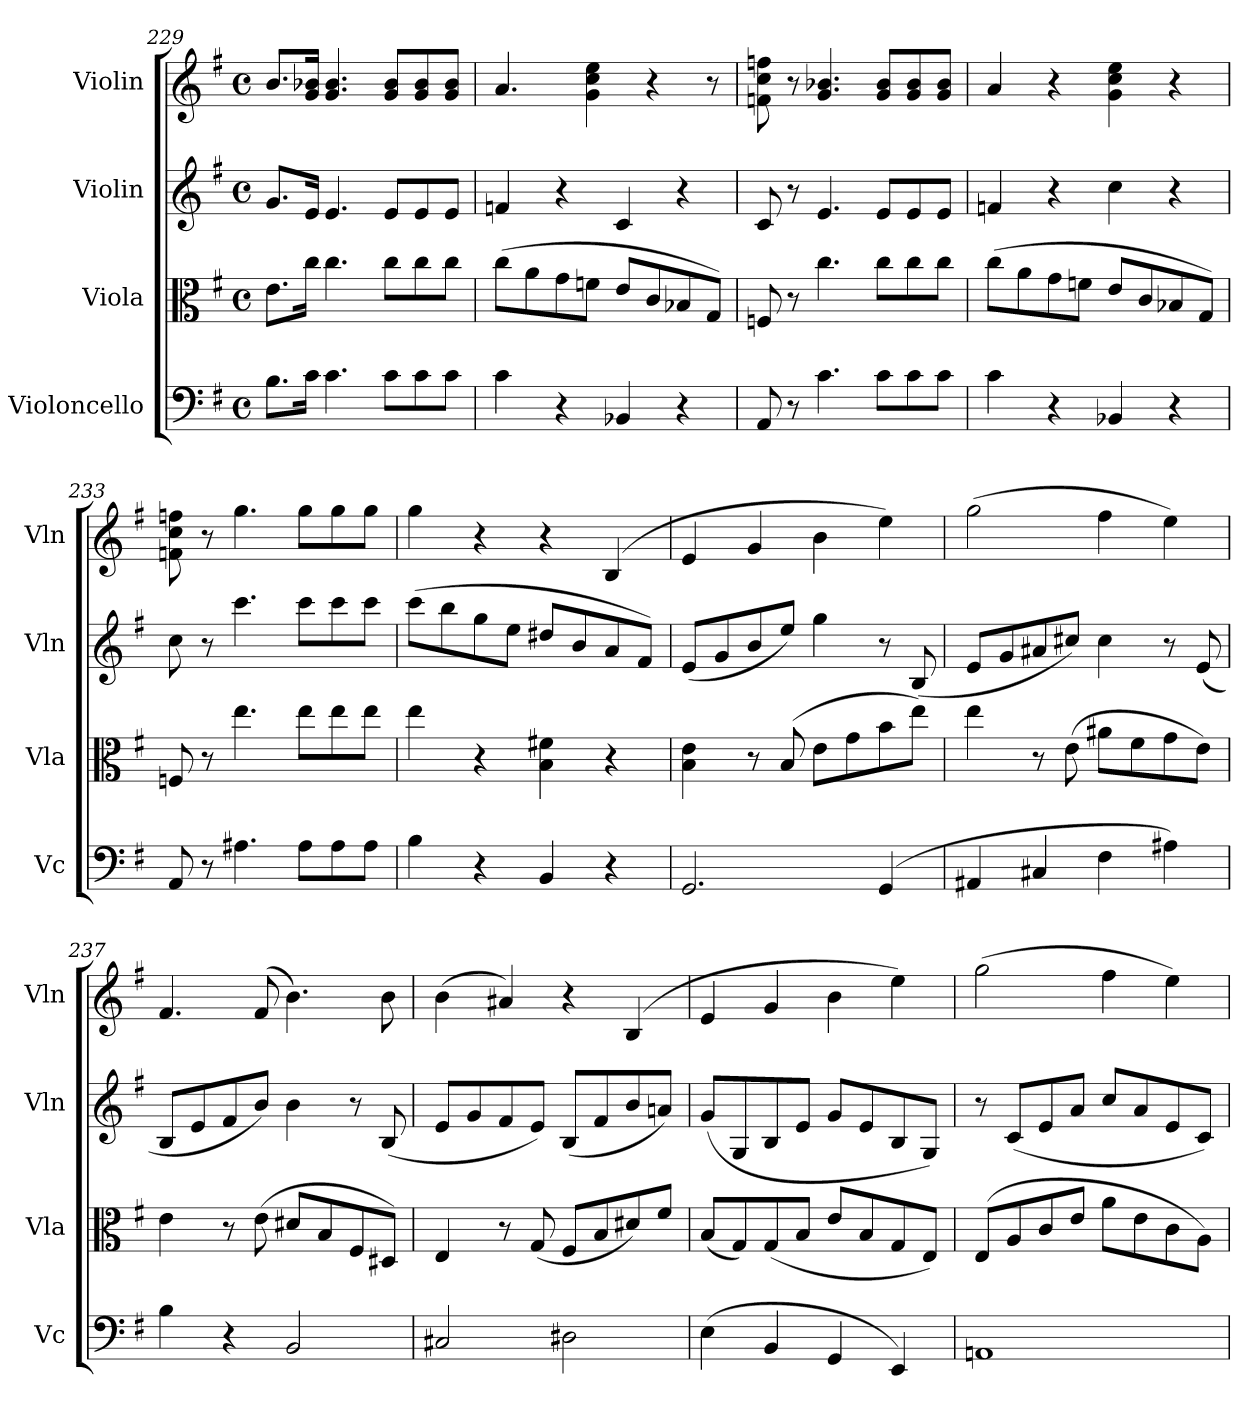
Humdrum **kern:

**kern	**kern	**kern	**kern
*part4	*part3	*part2	*part1
*staff4	*staff3	*staff2	*staff1
*I"Violoncello	*I"Viola	*I"Violin	*I"Violin
*I'Vc	*I'Vla	*I'Vln	*I'Vln
*clefF4	*clefC3	*clefG2	*clefG2
*k[f#]	*k[f#]	*k[f#]	*k[f#]
*M4/4	*M4/4	*M4/4	*M4/4
*met(c)	*met(c)	*met(c)	*met(c)
=229	=229	=229	=229
8.B\L	8.e\L	8.g/L	8.b/L
16c\Jk	16cc\Jk	16e/Jk	16g/ 16b-X/Jk
4.c\	4.cc\	4.e/	4.g/ 4.b-/
8c\L	8cc\L	8e/L	8g/ 8b-/L
8c\	8cc\	8e/	8g/ 8b-/
8c\J	8cc\J	8e/J	8g/ 8b-/J
!!LO:LB:g=z
=230	=230	=230	=230
4c\	(8cc\L	4fn/	4.a/
.	8a\	.	.
4r	8g\	4r	.
.	8fn\J	.	4g\ 4cc\ 4ee\
4BB-X/	8e/L	4c/	.
.	8c/	.	4r
4r	8B-X/	4r	.
.	8G/J)	.	8r
=231	=231	=231	=231
8AA/	8Fn/	8c/	8fn\ 8cc\ 8ffn\
8r	8r	8r	8r
4.c\	4.cc\	4.e/	4.g/ 4.b-X/
8c\L	8cc\L	8e/L	8g/ 8b-/L
8c\	8cc\	8e/	8g/ 8b-/
8c\J	8cc\J	8e/J	8g/ 8b-/J
=232	=232	=232	=232
4c\	(8cc\L	4fn/	4a/
.	8a\	.	.
4r	8g\	4r	4r
.	8fn\J	.	.
4BB-X/	8e/L	4cc\	4g\ 4cc\ 4ee\
.	8c/	.	.
4r	8B-X/	4r	4r
.	8G/J)	.	.
=233	=233	=233	=233
8AA/	8Fn/	8cc\	8fn\ 8cc\ 8ffn\
8r	8r	8r	8r
4.A#X\	4.ee\	4.ccc\	4.gg\
8A#\L	8ee\L	8ccc\L	8gg\L
8A#\	8ee\	8ccc\	8gg\
8A#\J	8ee\J	8ccc\J	8gg\J
=234	=234	=234	=234
4B\	4ee\	(>8ccc\L	4gg\
.	.	8bb\	.
4r	4r	8gg\	4r
.	.	8ee\J	.
4BB/	4B\ 4f#X\	8dd#X/L	4r
.	.	8b/	.
4r	4r	8a/	(>4B/
.	.	8f#/J)	.
=235	=235	=235	=235
2.GG/	4B\ 4e\	(8e/L	4e/
.	.	8g/	.
.	8r	8b/	4g/
.	(8B/	8ee/J)	.
.	8e\L	4gg\	4b\
.	8g\	.	.
(>4GG/	8b\	8r	4ee\)
.	8ee\J)	(8B/	.
=236	=236	=236	=236
4AA#X/	4ee\	8e/L	(2gg\
.	.	8g/	.
4C#X/	8r	8a#X/	.
.	(8e\	8cc#X/J)	.
4F#\	8a#X\L	4cc#\	4ff#\
.	8f#\	.	.
4A#X\)	8g\	8r	4ee\)
.	8e\J)	(8e/	.
=237	=237	=237	=237
4B\	4e\	8B/L	4.f#/
.	.	8e/	.
4r	8r	8f#/	.
.	(8e\	8b/J)	(8f#/
2BB/	8d#X/L	4b\	4.b\)
.	8B/	.	.
.	8F#/	8r	.
.	8D#X/J)	(8B/	8b\
!!LO:LB:g=z
=238	=238	=238	=238
2C#X/	4E/	8e/L	(4b\
.	.	8g/	.
.	8r	8f#/	4a#X/)
.	(8G/	8e/J)	.
2D#X\	8F#/L	(8B/L	4r
.	8B/	8f#/	.
.	8d#X/)	8b/	(>4B/
.	8f#/J	8an/J)	.
=239	=239	=239	=239
(4E\	(8B/L	(8g/L	4e/
.	8G/)	8G/	.
4BB/	(8G/	8B/	4g/
.	8B/J	8e/J	.
4GG/	8e/L	8g/L	4b\
.	8B/	8e/	.
4EE/)	8G/	8B/	4ee\)
.	8E/J)	8G/J)	.
=240	=240	=240	=240
1AAn	(8E/L	8r	(2gg\
.	8A/	(8c/L	.
.	8c/	8e/	.
.	8e/J	8a/J	.
.	8a\L	8cc/L	4ff#\
.	8e\	8a/	.
.	8c\	8e/	4ee\)
.	8A\J)	8c/J)	.
=	=	=	=
*-	*-	*-	*-
